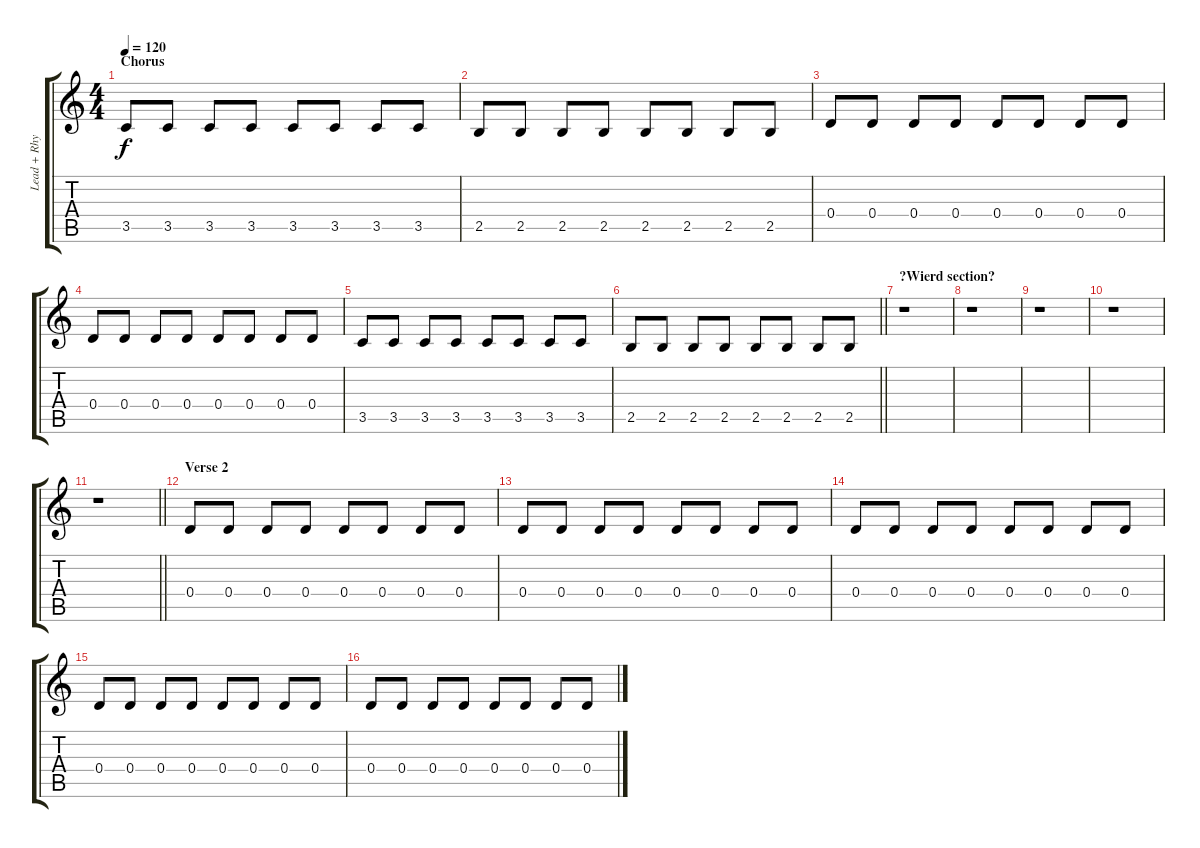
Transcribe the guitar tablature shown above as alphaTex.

\track ("Lead + Rhythm Guitar" "Lead + Rhy") {instrument distortionguitar}
\staff {score tabs}
\tuning (E4 B3 G3 D3 A2 D2) {hide}
\ts (4 4)
\section ("" "Chorus")
\tempo 120
\clef g2
\ks c
3.5.8{dy f} 3.5.8 3.5.8 3.5.8 3.5.8 3.5.8 3.5.8 3.5.8 |
2.5.8 2.5.8 2.5.8 2.5.8 2.5.8 2.5.8 2.5.8 2.5.8 |
0.4.8 0.4.8 0.4.8 0.4.8 0.4.8 0.4.8 0.4.8 0.4.8 |
0.4.8 0.4.8 0.4.8 0.4.8 0.4.8 0.4.8 0.4.8 0.4.8 |
3.5.8 3.5.8 3.5.8 3.5.8 3.5.8 3.5.8 3.5.8 3.5.8 |
\barLineRight lightlight
2.5.8 2.5.8 2.5.8 2.5.8 2.5.8 2.5.8 2.5.8 2.5.8 |
\section ("" "?Wierd section?")
r.1 |
r.1 |
r.1 |
r.1 |
\barLineRight lightlight
r.1 |
\section ("" "Verse 2")
0.4.8 0.4.8 0.4.8 0.4.8 0.4.8 0.4.8 0.4.8 0.4.8 |
0.4.8 0.4.8 0.4.8 0.4.8 0.4.8 0.4.8 0.4.8 0.4.8 |
0.4.8 0.4.8 0.4.8 0.4.8 0.4.8 0.4.8 0.4.8 0.4.8 |
0.4.8 0.4.8 0.4.8 0.4.8 0.4.8 0.4.8 0.4.8 0.4.8 |
0.4.8 0.4.8 0.4.8 0.4.8 0.4.8 0.4.8 0.4.8 0.4.8
